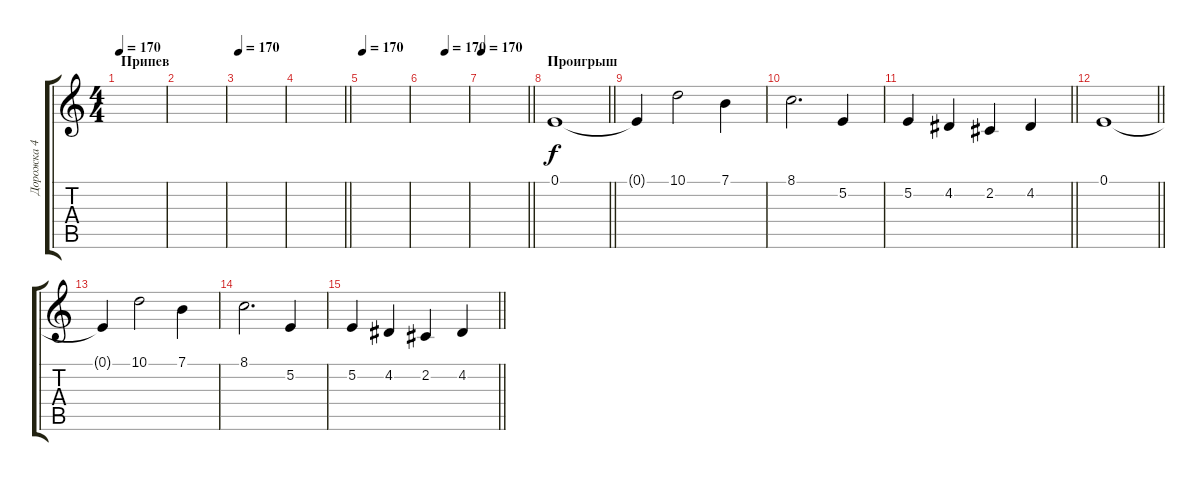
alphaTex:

\track ("Дорожка 4" "Дорожка 4") {instrument harmonica}
\staff {score tabs}
\tuning (E4 B3 G3 D3 A2 E2) {hide}
\ts (4 4)
\section ("" "Припев")
\tempo 170
\clef g2
\ks c
|
|
\tempo 170
|
\barLineRight lightlight
|
\tempo 170
|
\tempo (170 0.5)
|
\tempo 170
\barLineRight lightlight
|
\section ("" "Проигрыш")
\barLineRight lightlight
0.1.1 |
0.1{t}.4 10.1.2 7.1.4 |
8.1.2{d} 5.2.4 |
\barLineRight lightlight
5.2.4 4.2.4 2.2.4 4.2.4 |
\barLineRight lightlight
0.1.1 |
0.1{t}.4 10.1.2 7.1.4 |
8.1.2{d} 5.2.4 |
\barLineRight lightlight
5.2.4 4.2.4 2.2.4 4.2.4
